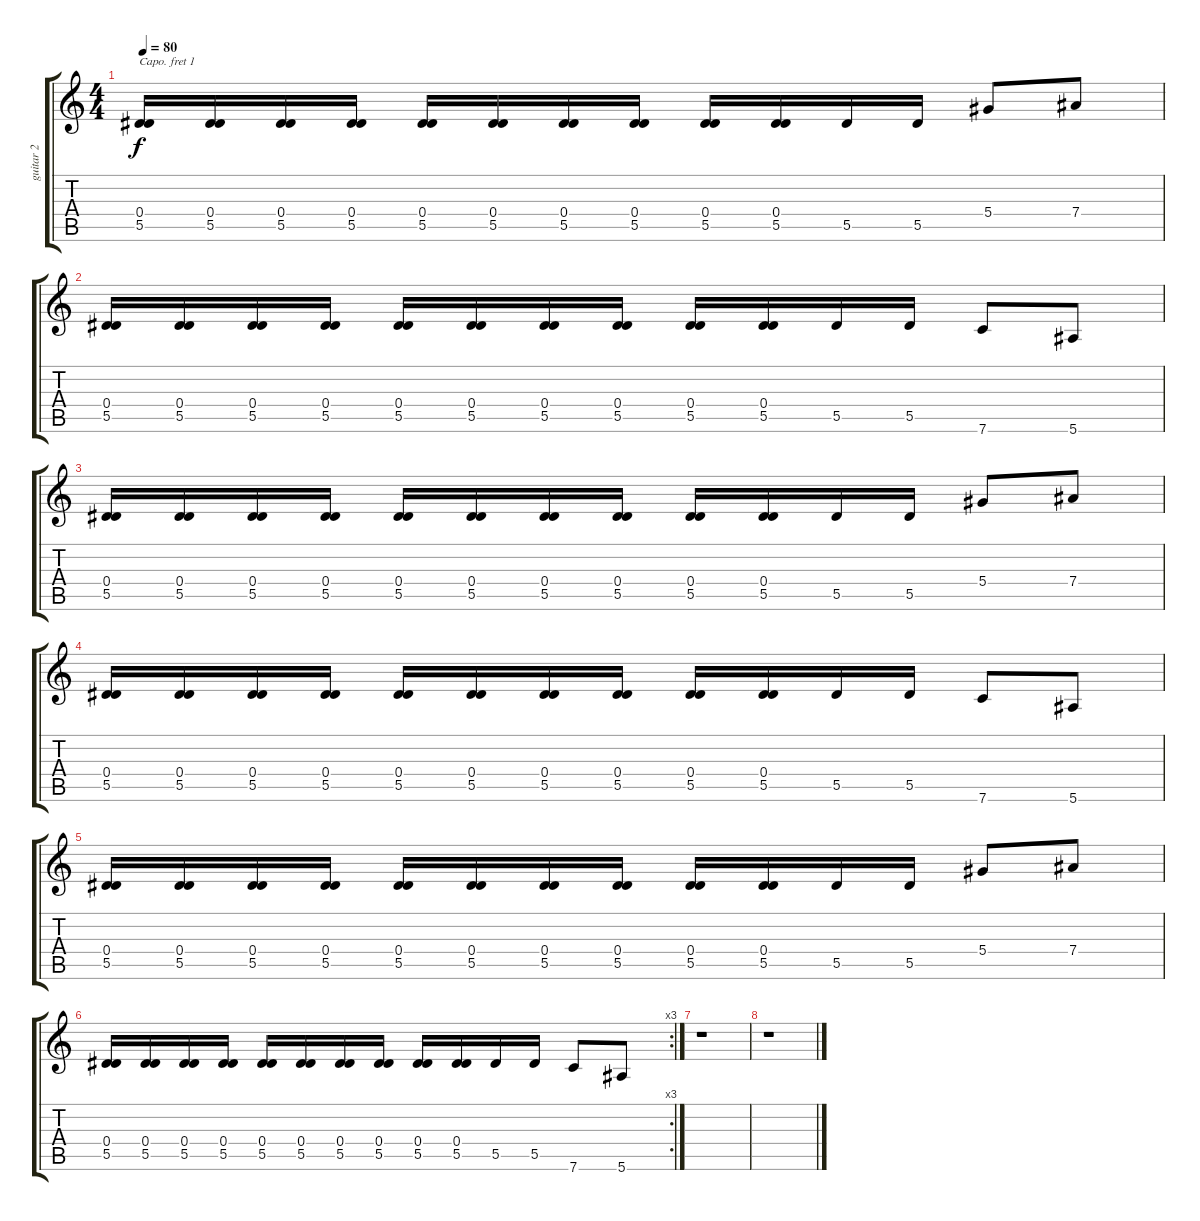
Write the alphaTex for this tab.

\track ("guitar 2" "guitar 2") {instrument electricguitarclean}
\staff {score tabs}
\capo 1
\tuning (E4 B3 G3 D3 A2 E2) {hide}
\ts (4 4)
\tempo 80
\clef g2
\ks c
(0.4 5.5).16{dy f} (0.4 5.5).16 (0.4 5.5).16 (0.4 5.5).16 (0.4 5.5).16 (0.4 5.5).16 (0.4 5.5).16 (0.4 5.5).16 (0.4 5.5).16 (0.4 5.5).16 5.5.16 5.5.16 5.4.8 7.4.8 |
(0.4 5.5).16 (0.4 5.5).16 (0.4 5.5).16 (0.4 5.5).16 (0.4 5.5).16 (0.4 5.5).16 (0.4 5.5).16 (0.4 5.5).16 (0.4 5.5).16 (0.4 5.5).16 5.5.16 5.5.16 7.6.8 5.6.8 |
(0.4 5.5).16 (0.4 5.5).16 (0.4 5.5).16 (0.4 5.5).16 (0.4 5.5).16 (0.4 5.5).16 (0.4 5.5).16 (0.4 5.5).16 (0.4 5.5).16 (0.4 5.5).16 5.5.16 5.5.16 5.4.8 7.4.8 |
(0.4 5.5).16 (0.4 5.5).16 (0.4 5.5).16 (0.4 5.5).16 (0.4 5.5).16 (0.4 5.5).16 (0.4 5.5).16 (0.4 5.5).16 (0.4 5.5).16 (0.4 5.5).16 5.5.16 5.5.16 7.6.8 5.6.8 |
(0.4 5.5).16 (0.4 5.5).16 (0.4 5.5).16 (0.4 5.5).16 (0.4 5.5).16 (0.4 5.5).16 (0.4 5.5).16 (0.4 5.5).16 (0.4 5.5).16 (0.4 5.5).16 5.5.16 5.5.16 5.4.8 7.4.8 |
\rc 3
(0.4 5.5).16 (0.4 5.5).16 (0.4 5.5).16 (0.4 5.5).16 (0.4 5.5).16 (0.4 5.5).16 (0.4 5.5).16 (0.4 5.5).16 (0.4 5.5).16 (0.4 5.5).16 5.5.16 5.5.16 7.6.8 5.6.8 |
r.1 |
r.1
